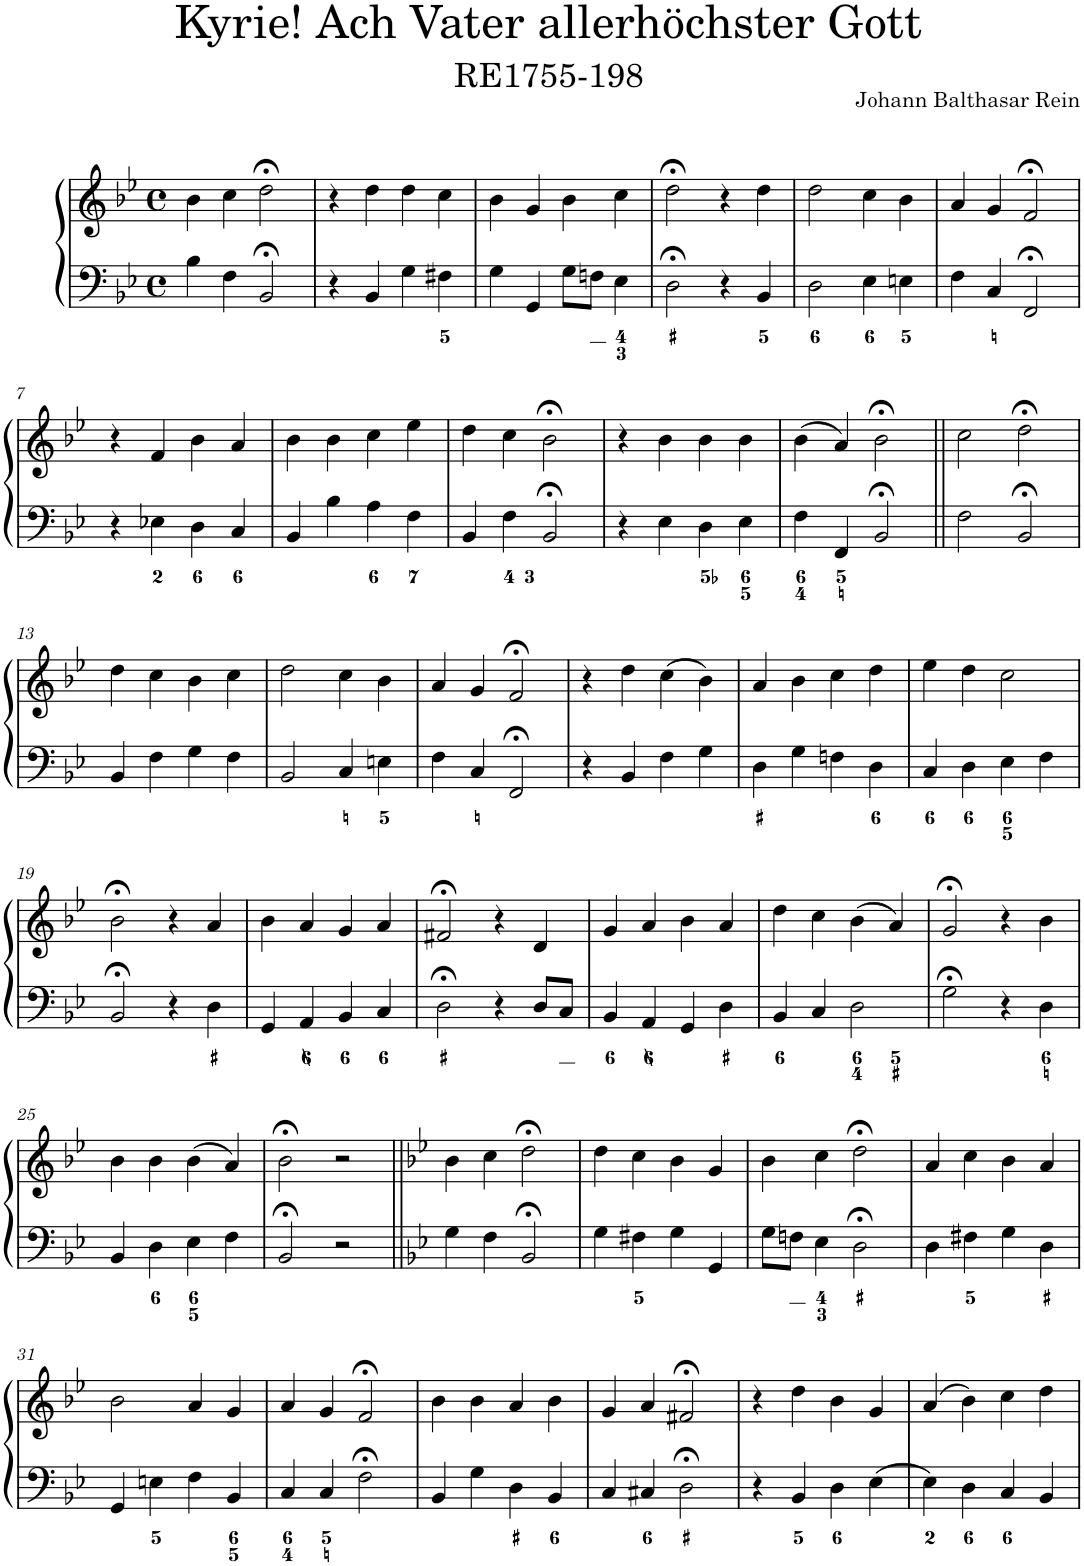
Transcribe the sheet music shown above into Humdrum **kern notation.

**kern	**kern
*part1	*part1
*staff2	*staff1
*I"Piano	*
*I'Pno.	*
*clefF4	*clefG2
*k[b-e-]	*k[b-e-]
*M4/4	*M4/4
*met(c)	*met(c)
=1	=1
4B-\	4b-\
4F\	4cc\
2BB-;</	2dd;<\
=2	=2
4r	4r
4BB-/	4dd\
4G\	4dd\
4F#X\	4cc\
=3	=3
4G\	4b-\
4GG/	4g/
8G\L	4b-\
8Fn\J	.
4E-\	4cc\
=4	=4
2D;<\	2dd;<\
4r	4r
4BB-/	4dd\
=5	=5
2D\	2dd\
4E-\	4cc\
4En\	4b-\
=6	=6
4F\	4a/
4C/	4g/
2FF;</	2f;</
!!LO:LB:g=z
=7	=7
4r	4r
4E-X\	4f/
4D\	4b-\
4C/	4a/
=8	=8
4BB-/	4b-\
4B-\	4b-\
4A\	4cc\
4F\	4ee-\
=9	=9
4BB-/	4dd\
4F\	4cc\
2BB-;</	2b-;<\
=10	=10
4r	4r
4E-\	4b-\
4D\	4b-\
4E-\	4b-\
=11	=11
4F\	(4b-\
4FF/	4a/)
2BB-;</	2b-;<\
=12||	=12||
2F\	2cc\
2BB-;</	2dd;<\
!!LO:LB:g=z
=13	=13
4BB-/	4dd\
4F\	4cc\
4G\	4b-\
4F\	4cc\
=14	=14
2BB-/	2dd\
4C/	4cc\
4En\	4b-\
=15	=15
4F\	4a/
4C/	4g/
2FF;</	2f;</
=16	=16
4r	4r
4BB-/	4dd\
4F\	(4cc\
4G\	4b-\)
=17	=17
4D\	4a/
4G\	4b-\
4Fn\	4cc\
4D\	4dd\
=18	=18
4C/	4ee-\
4D\	4dd\
4E-\	2cc\
4F\	.
!!LO:LB:g=z
=19	=19
2BB-;</	2b-;<\
4r	4r
4D\	4a/
=20	=20
4GG/	4b-\
4AA/	4a/
4BB-/	4g/
4C/	4a/
=21	=21
2D;<\	2f#X;</
4r	4r
8D/L	4d/
8C/J	.
=22	=22
4BB-/	4g/
4AA/	4a/
4GG/	4b-\
4D\	4a/
=23	=23
4BB-/	4dd\
4C/	4cc\
2D\	(4b-\
.	4a/)
=24	=24
2G;<\	2g;</
4r	4r
4D\	4b-\
!!LO:LB:g=z
=25	=25
4BB-/	4b-\
4D\	4b-\
4E-\	(4b-\
4F\	4a/)
=26	=26
2BB-;</	2b-;<\
2r	2r
=27||	=27||
*k[b-e-]	*k[b-e-]
4G\	4b-\
4F\	4cc\
2BB-;</	2dd;<\
=28	=28
4G\	4dd\
4F#X\	4cc\
4G\	4b-\
4GG/	4g/
=29	=29
8G\L	4b-\
8Fn\J	.
4E-\	4cc\
2D;<\	2dd;<\
=30	=30
4D\	4a/
4F#X\	4cc\
4G\	4b-\
4D\	4a/
!!LO:LB:g=z
=31	=31
4GG/	2b-\
4En\	.
4F\	4a/
4BB-/	4g/
=32	=32
4C/	4a/
4C/	4g/
2F;<\	2f;</
=33	=33
4BB-/	4b-\
4G\	4b-\
4D\	4a/
4BB-/	4b-\
=34	=34
4C/	4g/
4C#X/	4a/
2D;<\	2f#X;</
=35	=35
4r	4r
4BB-/	4dd\
4D\	4b-\
4E-\	4g/
=36	=36
4E-\	(4a/
4D\	4b-\)
4C/	4cc\
4BB-/	4dd\
=	=
*-	*-
